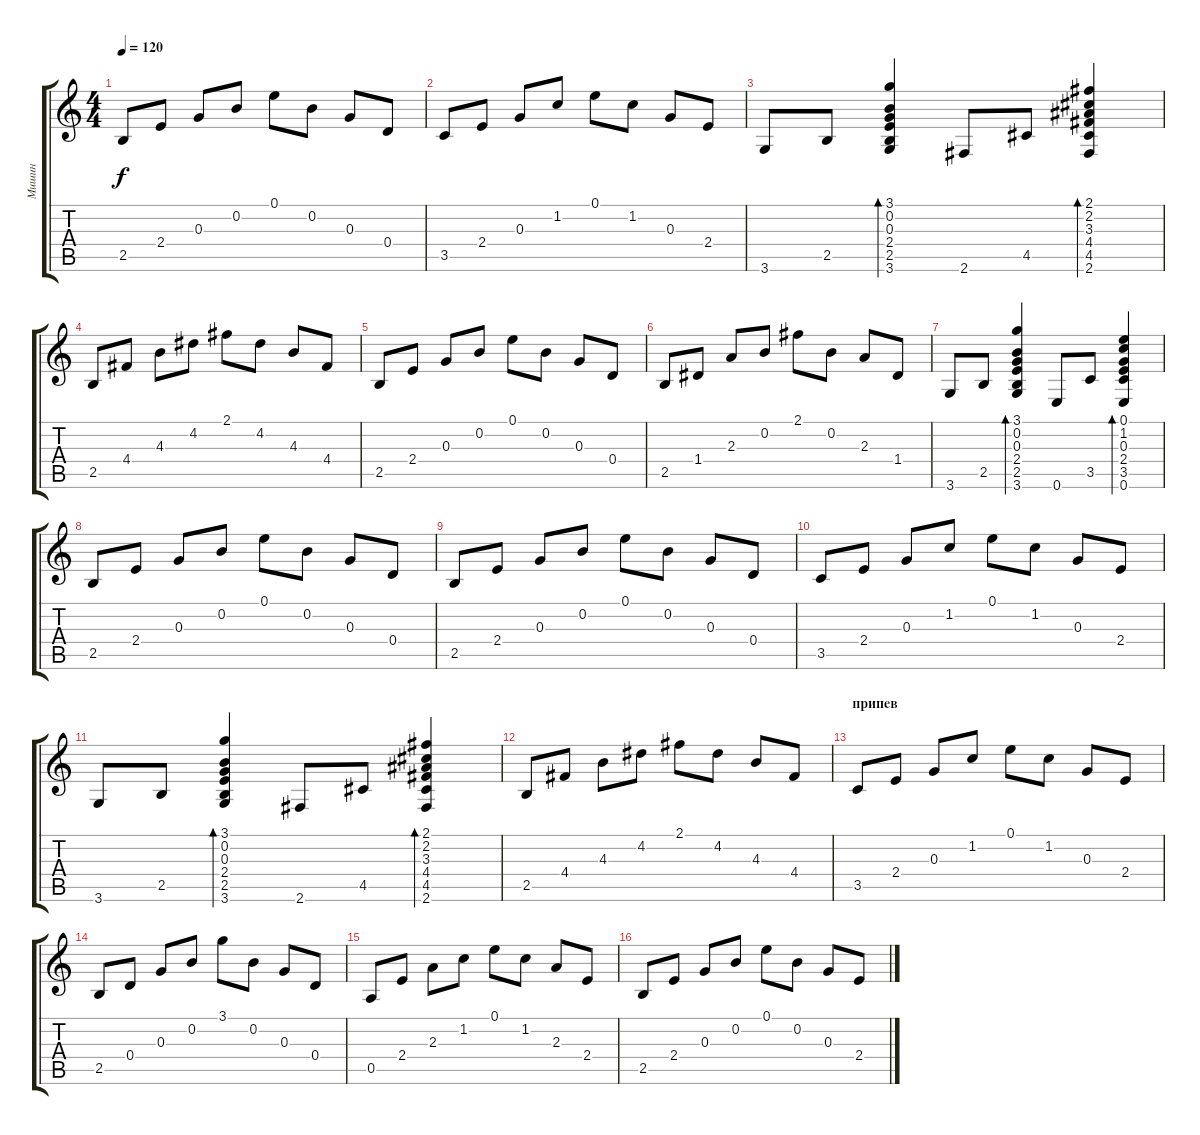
\track ("Мишин" "Мишин") {instrument acousticguitarsteel}
\staff {score tabs}
\tuning (E4 B3 G3 D3 A2 E2) {hide}
\ts (4 4)
\tempo 120
\clef g2
\ks c
2.5.8{dy f} 2.4.8 0.3.8 0.2.8 0.1.8 0.2.8 0.3.8 0.4.8 |
3.5.8 2.4.8 0.3.8 1.2.8 0.1.8 1.2.8 0.3.8 2.4.8 |
3.6.8 2.5.8 (3.1 0.2 0.3 2.4 2.5 3.6).4{bd 120} 2.6.8 4.5.8 (2.1 2.2 3.3 4.4 4.5 2.6).4{bd 120} |
2.5.8 4.4.8 4.3.8 4.2.8 2.1.8 4.2.8 4.3.8 4.4.8 |
2.5.8 2.4.8 0.3.8 0.2.8 0.1.8 0.2.8 0.3.8 0.4.8 |
2.5.8 1.4.8 2.3.8 0.2.8 2.1.8 0.2.8 2.3.8 1.4.8 |
3.6.8 2.5.8 (3.1 0.2 0.3 2.4 2.5 3.6).4{bd 120} 0.6.8 3.5.8 (0.1 1.2 0.3 2.4 3.5 0.6).4{bd 120} |
2.5.8 2.4.8 0.3.8 0.2.8 0.1.8 0.2.8 0.3.8 0.4.8 |
2.5.8 2.4.8 0.3.8 0.2.8 0.1.8 0.2.8 0.3.8 0.4.8 |
3.5.8 2.4.8 0.3.8 1.2.8 0.1.8 1.2.8 0.3.8 2.4.8 |
3.6.8 2.5.8 (3.1 0.2 0.3 2.4 2.5 3.6).4{bd 120} 2.6.8 4.5.8 (2.1 2.2 3.3 4.4 4.5 2.6).4{bd 120} |
2.5.8 4.4.8 4.3.8 4.2.8 2.1.8 4.2.8 4.3.8 4.4.8 |
\section ("" "припев")
3.5.8 2.4.8 0.3.8 1.2.8 0.1.8 1.2.8 0.3.8 2.4.8 |
2.5.8 0.4.8 0.3.8 0.2.8 3.1.8 0.2.8 0.3.8 0.4.8 |
0.5.8 2.4.8 2.3.8 1.2.8 0.1.8 1.2.8 2.3.8 2.4.8 |
2.5.8 2.4.8 0.3.8 0.2.8 0.1.8 0.2.8 0.3.8 2.4.8
